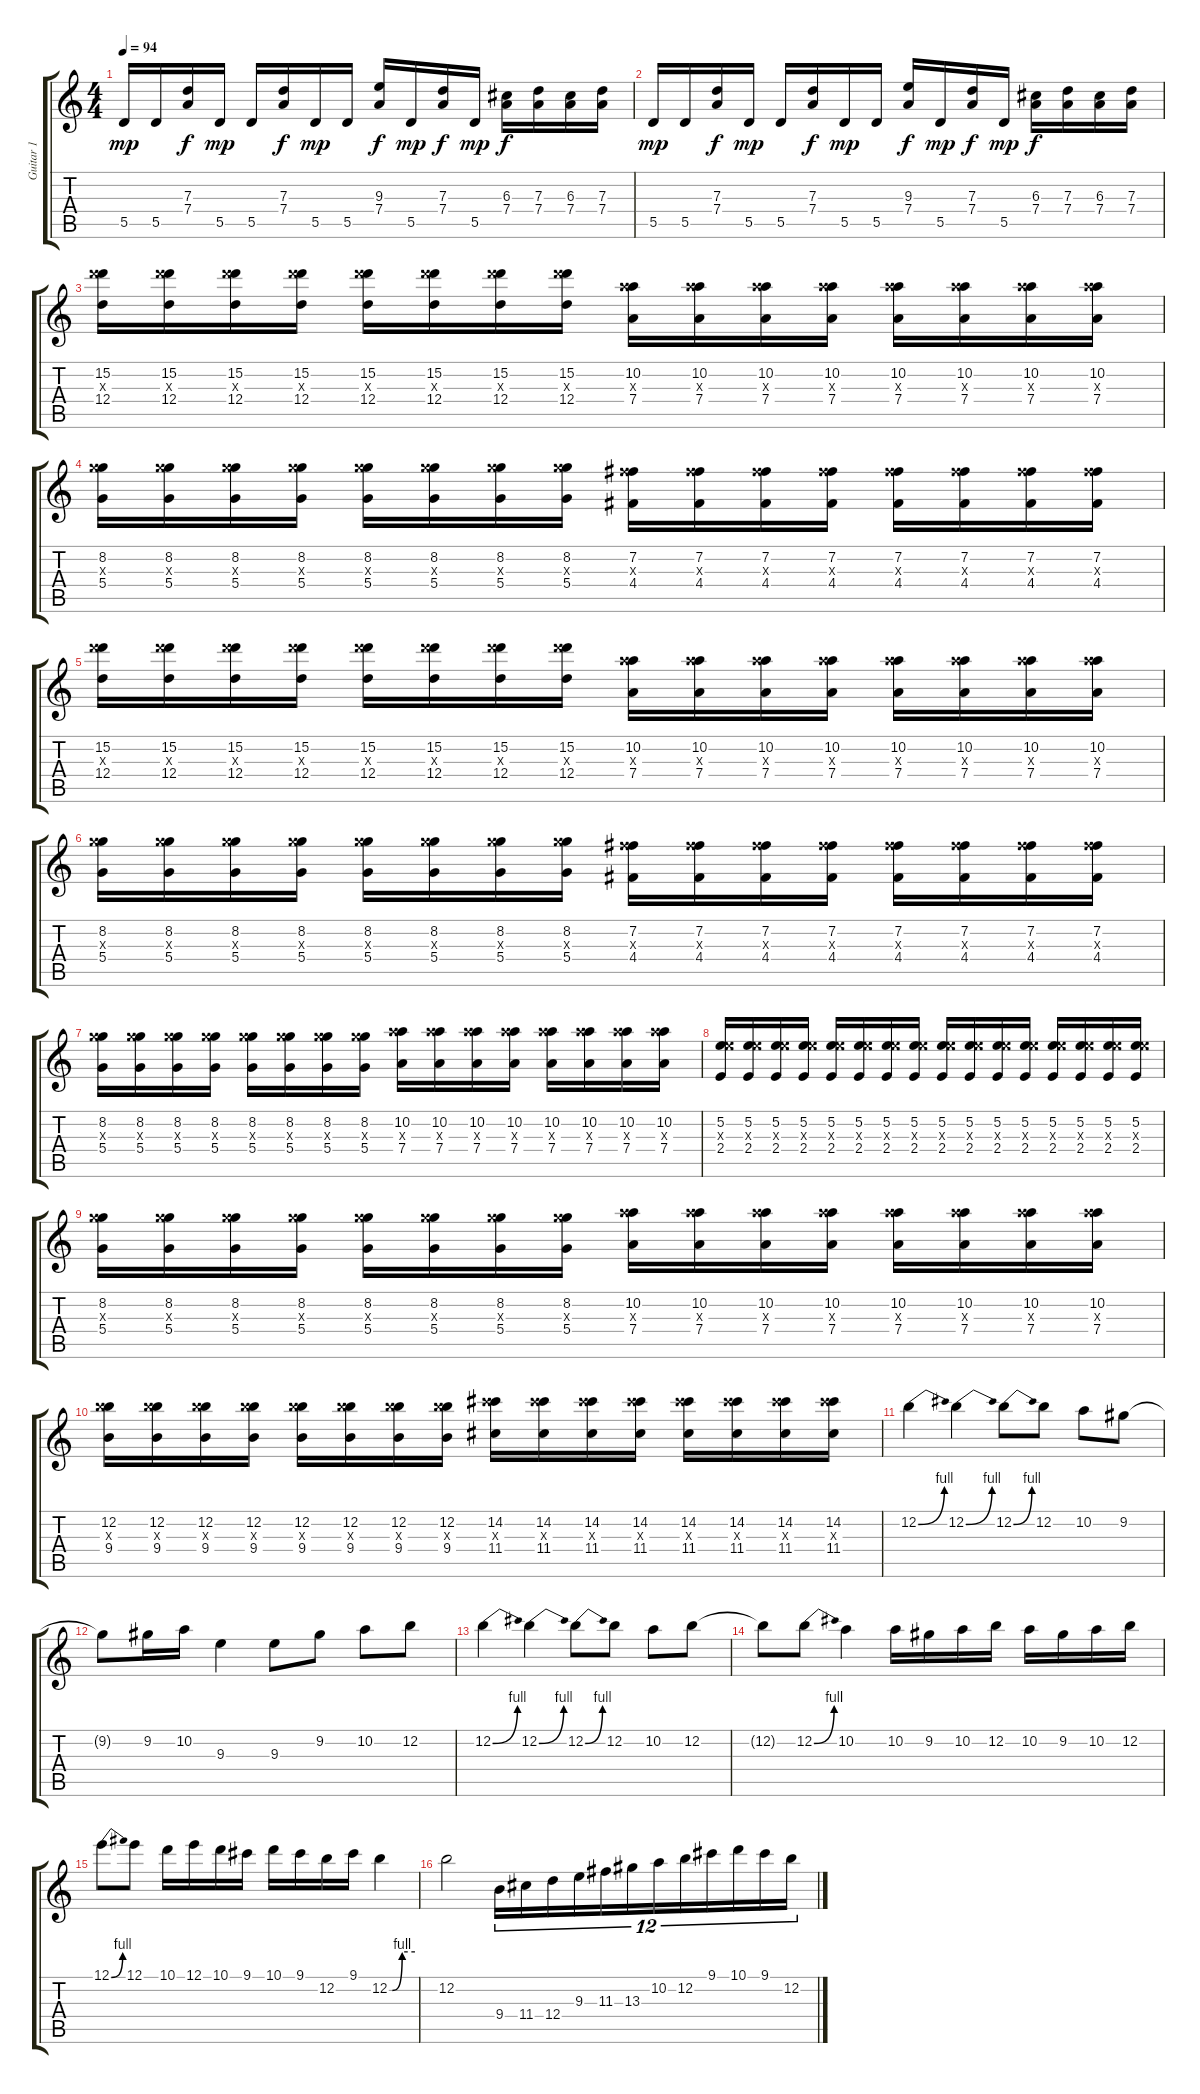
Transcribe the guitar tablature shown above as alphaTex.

\track ("Guitar 1" "Guitar 1") {instrument distortionguitar}
\staff {score tabs}
\tuning (E4 B3 G3 D3 A2 E2) {hide}
\ts (4 4)
\tempo 94
\clef g2
\ks c
5.5.16{dy mp} 5.5.16 (7.3 7.4).16{dy f} 5.5.16{dy mp} 5.5.16 (7.3 7.4).16{dy f} 5.5.16{dy mp} 5.5.16 (9.3 7.4).16{dy f} 5.5.16{dy mp} (7.3 7.4).16{dy f} 5.5.16{dy mp} (6.3 7.4).16{dy f} (7.3 7.4).16 (6.3 7.4).16 (7.3 7.4).16 |
5.5.16{dy mp} 5.5.16 (7.3 7.4).16{dy f} 5.5.16{dy mp} 5.5.16 (7.3 7.4).16{dy f} 5.5.16{dy mp} 5.5.16 (9.3 7.4).16{dy f} 5.5.16{dy mp} (7.3 7.4).16{dy f} 5.5.16{dy mp} (6.3 7.4).16{dy f} (7.3 7.4).16 (6.3 7.4).16 (7.3 7.4).16 |
(15.2 19.3{x} 12.4).16{volume 15 balance 8} (15.2 19.3{x} 12.4).16 (15.2 19.3{x} 12.4).16 (15.2 19.3{x} 12.4).16 (15.2 19.3{x} 12.4).16 (15.2 19.3{x} 12.4).16 (15.2 19.3{x} 12.4).16 (15.2 19.3{x} 12.4).16 (10.2 14.3{x} 7.4).16 (10.2 14.3{x} 7.4).16 (10.2 14.3{x} 7.4).16 (10.2 14.3{x} 7.4).16 (10.2 14.3{x} 7.4).16 (10.2 14.3{x} 7.4).16 (10.2 14.3{x} 7.4).16 (10.2 14.3{x} 7.4).16 |
(8.2 12.3{x} 5.4).16 (8.2 12.3{x} 5.4).16 (8.2 12.3{x} 5.4).16 (8.2 12.3{x} 5.4).16 (8.2 12.3{x} 5.4).16 (8.2 12.3{x} 5.4).16 (8.2 12.3{x} 5.4).16 (8.2 12.3{x} 5.4).16 (7.2 11.3{x} 4.4).16 (7.2 11.3{x} 4.4).16 (7.2 11.3{x} 4.4).16 (7.2 11.3{x} 4.4).16 (7.2 11.3{x} 4.4).16 (7.2 11.3{x} 4.4).16 (7.2 11.3{x} 4.4).16 (7.2 11.3{x} 4.4).16 |
(15.2 19.3{x} 12.4).16 (15.2 19.3{x} 12.4).16 (15.2 19.3{x} 12.4).16 (15.2 19.3{x} 12.4).16 (15.2 19.3{x} 12.4).16 (15.2 19.3{x} 12.4).16 (15.2 19.3{x} 12.4).16 (15.2 19.3{x} 12.4).16 (10.2 14.3{x} 7.4).16 (10.2 14.3{x} 7.4).16 (10.2 14.3{x} 7.4).16 (10.2 14.3{x} 7.4).16 (10.2 14.3{x} 7.4).16 (10.2 14.3{x} 7.4).16 (10.2 14.3{x} 7.4).16 (10.2 14.3{x} 7.4).16 |
(8.2 12.3{x} 5.4).16 (8.2 12.3{x} 5.4).16 (8.2 12.3{x} 5.4).16 (8.2 12.3{x} 5.4).16 (8.2 12.3{x} 5.4).16 (8.2 12.3{x} 5.4).16 (8.2 12.3{x} 5.4).16 (8.2 12.3{x} 5.4).16 (7.2 11.3{x} 4.4).16 (7.2 11.3{x} 4.4).16 (7.2 11.3{x} 4.4).16 (7.2 11.3{x} 4.4).16 (7.2 11.3{x} 4.4).16 (7.2 11.3{x} 4.4).16 (7.2 11.3{x} 4.4).16 (7.2 11.3{x} 4.4).16 |
(8.2 12.3{x} 5.4).16 (8.2 12.3{x} 5.4).16 (8.2 12.3{x} 5.4).16 (8.2 12.3{x} 5.4).16 (8.2 12.3{x} 5.4).16 (8.2 12.3{x} 5.4).16 (8.2 12.3{x} 5.4).16 (8.2 12.3{x} 5.4).16 (10.2 14.3{x} 7.4).16 (10.2 14.3{x} 7.4).16 (10.2 14.3{x} 7.4).16 (10.2 14.3{x} 7.4).16 (10.2 14.3{x} 7.4).16 (10.2 14.3{x} 7.4).16 (10.2 14.3{x} 7.4).16 (10.2 14.3{x} 7.4).16 |
(5.2 9.3{x} 2.4).16 (5.2 9.3{x} 2.4).16 (5.2 9.3{x} 2.4).16 (5.2 9.3{x} 2.4).16 (5.2 9.3{x} 2.4).16 (5.2 9.3{x} 2.4).16 (5.2 9.3{x} 2.4).16 (5.2 9.3{x} 2.4).16 (5.2 9.3{x} 2.4).16 (5.2 9.3{x} 2.4).16 (5.2 9.3{x} 2.4).16 (5.2 9.3{x} 2.4).16 (5.2 9.3{x} 2.4).16 (5.2 9.3{x} 2.4).16 (5.2 9.3{x} 2.4).16 (5.2 9.3{x} 2.4).16 |
(8.2 12.3{x} 5.4).16 (8.2 12.3{x} 5.4).16 (8.2 12.3{x} 5.4).16 (8.2 12.3{x} 5.4).16 (8.2 12.3{x} 5.4).16 (8.2 12.3{x} 5.4).16 (8.2 12.3{x} 5.4).16 (8.2 12.3{x} 5.4).16 (10.2 14.3{x} 7.4).16 (10.2 14.3{x} 7.4).16 (10.2 14.3{x} 7.4).16 (10.2 14.3{x} 7.4).16 (10.2 14.3{x} 7.4).16 (10.2 14.3{x} 7.4).16 (10.2 14.3{x} 7.4).16 (10.2 14.3{x} 7.4).16 |
(12.2 16.3{x} 9.4).16 (12.2 16.3{x} 9.4).16 (12.2 16.3{x} 9.4).16 (12.2 16.3{x} 9.4).16 (12.2 16.3{x} 9.4).16 (12.2 16.3{x} 9.4).16 (12.2 16.3{x} 9.4).16 (12.2 16.3{x} 9.4).16 (14.2 18.3{x} 11.4).16 (14.2 18.3{x} 11.4).16 (14.2 18.3{x} 11.4).16 (14.2 18.3{x} 11.4).16 (14.2 18.3{x} 11.4).16 (14.2 18.3{x} 11.4).16 (14.2 18.3{x} 11.4).16 (14.2 18.3{x} 11.4).16 |
12.2{be (bend 0 0 60 4)}.4{volume 16} 12.2{be (bend 0 0 60 4)}.4 12.2{be (bend 0 0 60 4)}.8 12.2.8 10.2.8 9.2.8 |
9.2{t}.8 9.2.16 10.2.16 9.3.4 9.3.8 9.2.8 10.2.8 12.2.8 |
12.2{be (bend 0 0 60 4)}.4 12.2{be (bend 0 0 60 4)}.4 12.2{be (bend 0 0 60 4)}.8 12.2.8 10.2.8 12.2.8 |
12.2{t}.8 12.2{be (bend 0 0 60 4)}.8 10.2.4 10.2.16 9.2.16 10.2.16 12.2.16 10.2.16 9.2.16 10.2.16 12.2.16 |
12.1{be (bend 0 0 60 4)}.8 12.1.8 10.1.16 12.1.16 10.1.16 9.1.16 10.1.16 9.1.16 12.2.16 9.1.16 12.2{be (custom 0 0 7 0 30 4 60 4)}.4 |
12.2.2 9.4.16{tu (12 8)} 11.4.16{tu (12 8)} 12.4.16{tu (12 8)} 9.3.16{tu (12 8)} 11.3.16{tu (12 8)} 13.3.16{tu (12 8)} 10.2.16{tu (12 8)} 12.2.16{tu (12 8)} 9.1.16{tu (12 8)} 10.1.16{tu (12 8)} 9.1.16{tu (12 8)} 12.2.16{tu (12 8)}
